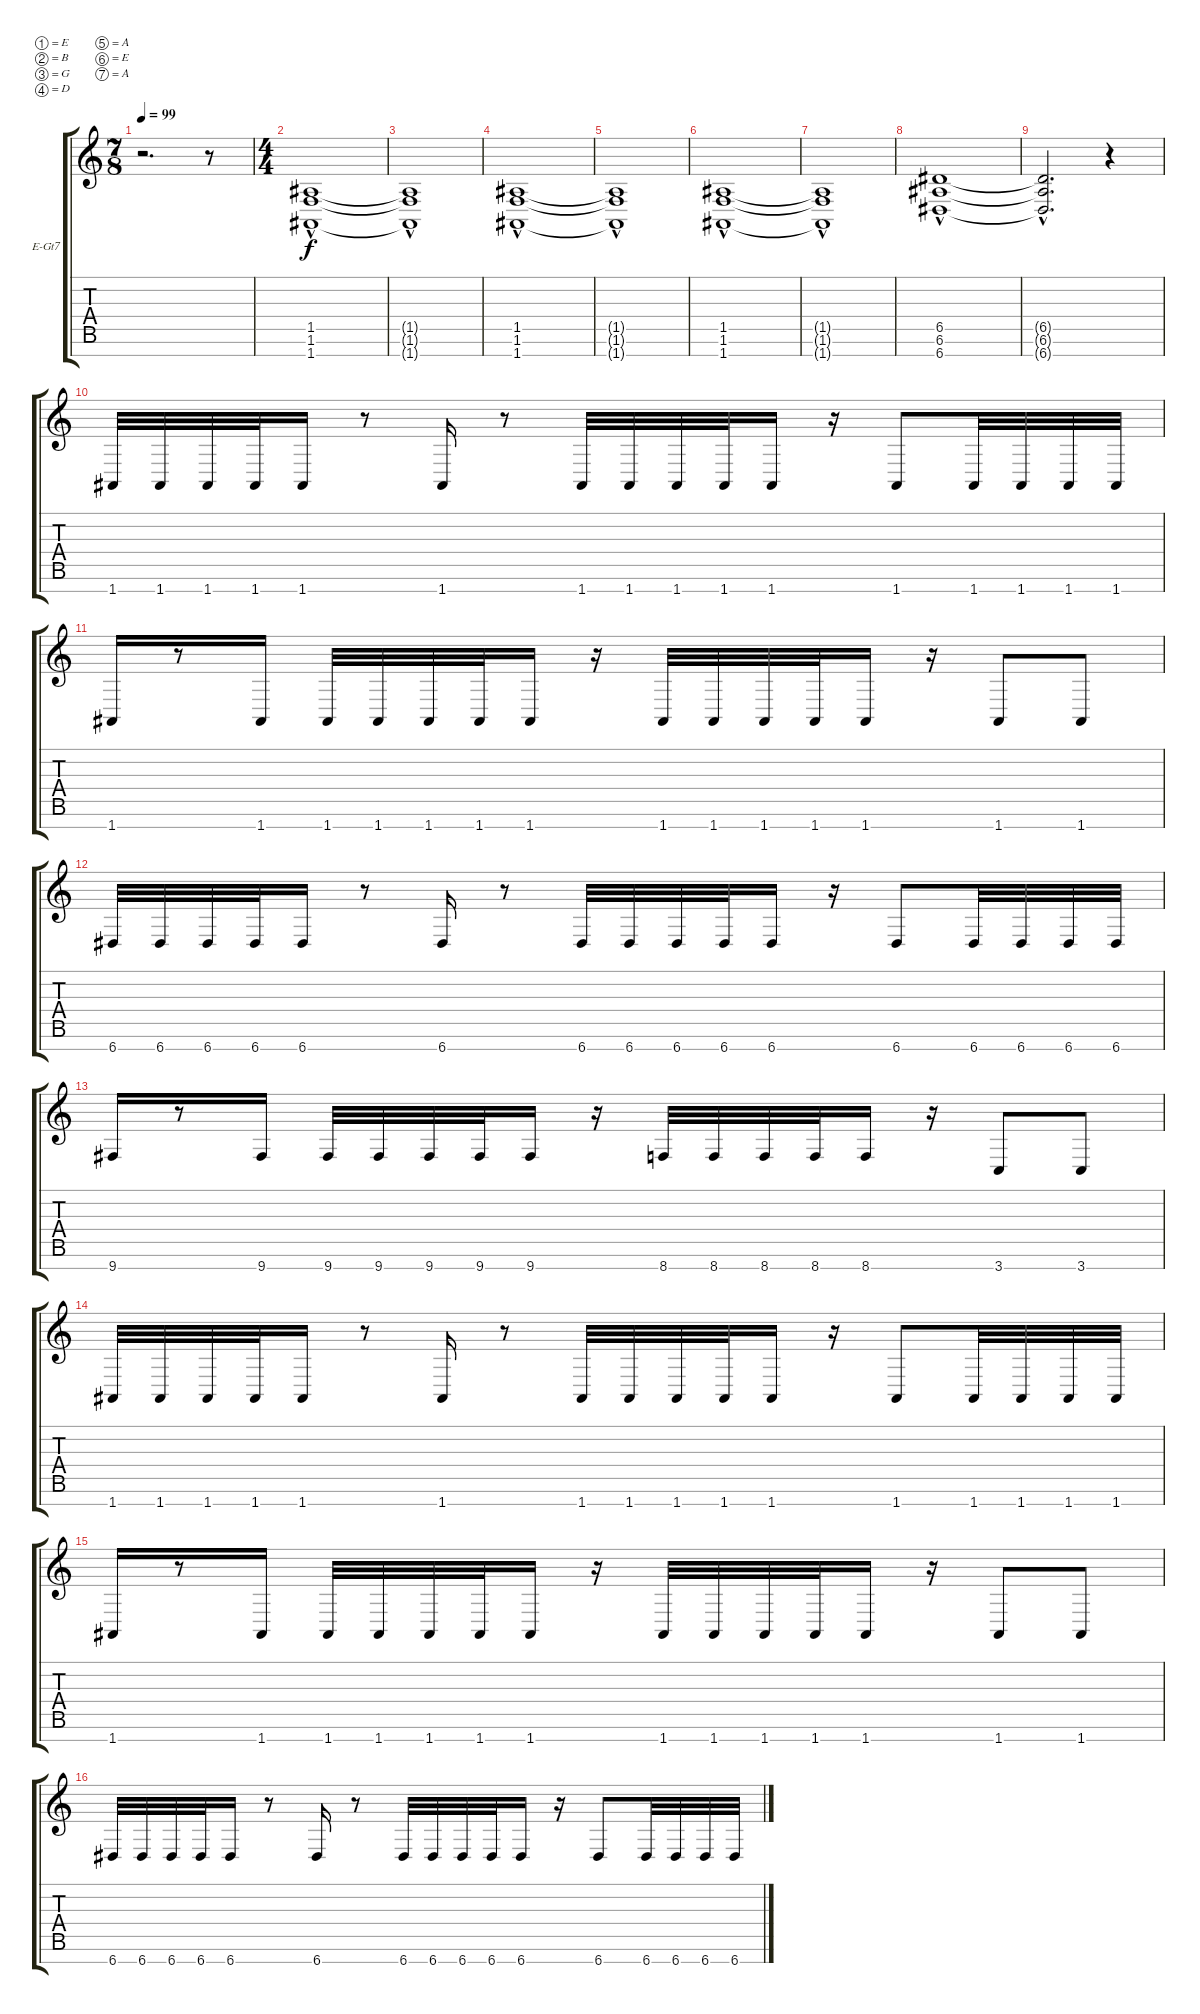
\defaultSystemsLayout 4
\bracketExtendMode groupsimilarinstruments
\firstSystemTrackNameOrientation horizontal
\otherSystemsTrackNameOrientation horizontal
\track ("Electric Guitar" "E-Gt7") {instrument distortionguitar}
\staff {score tabs}
\tuning (E4 B3 G3 D3 A2 E2 A1)
\ts (7 8)
\tempo 99
\clef g2
\ks c
r.2{d dy f instrument distortionguitar} r.8 |
\ts (4 4)
(1.5{hac} 1.6{hac} 1.7{hac}).1 |
(1.7{hac t} 1.6{hac t} 1.5{hac t}).1 |
(1.5{hac} 1.6{hac} 1.7{hac}).1 |
(1.7{hac t} 1.6{hac t} 1.5{hac t}).1 |
(1.5{hac} 1.6{hac} 1.7{hac}).1 |
(1.7{hac t} 1.6{hac t} 1.5{hac t}).1 |
(6.5{hac} 6.6{hac} 6.7{hac}).1 |
(6.7{hac t} 6.6{hac t} 6.5{hac t}).2{d} r.4 |
1.7.32 1.7.32 1.7.32 1.7.32 1.7.16 r.8 1.7.16 r.8 1.7.32 1.7.32 1.7.32 1.7.32 1.7.16 r.16 1.7.8 1.7.32 1.7.32 1.7.32 1.7.32 |
1.7.16 r.8 1.7.16 1.7.32 1.7.32 1.7.32 1.7.32 1.7.16 r.16 1.7.32 1.7.32 1.7.32 1.7.32 1.7.16 r.16 1.7.8 1.7.8 |
6.7.32 6.7.32 6.7.32 6.7.32 6.7.16 r.8 6.7.16 r.8 6.7.32 6.7.32 6.7.32 6.7.32 6.7.16 r.16 6.7.8 6.7.32 6.7.32 6.7.32 6.7.32 |
9.7.16 r.8 9.7.16 9.7.32 9.7.32 9.7.32 9.7.32 9.7.16 r.16 8.7.32 8.7.32 8.7.32 8.7.32 8.7.16 r.16 3.7.8 3.7.8 |
1.7.32 1.7.32 1.7.32 1.7.32 1.7.16 r.8 1.7.16 r.8 1.7.32 1.7.32 1.7.32 1.7.32 1.7.16 r.16 1.7.8 1.7.32 1.7.32 1.7.32 1.7.32 |
1.7.16 r.8 1.7.16 1.7.32 1.7.32 1.7.32 1.7.32 1.7.16 r.16 1.7.32 1.7.32 1.7.32 1.7.32 1.7.16 r.16 1.7.8 1.7.8 |
6.7.32 6.7.32 6.7.32 6.7.32 6.7.16 r.8 6.7.16 r.8 6.7.32 6.7.32 6.7.32 6.7.32 6.7.16 r.16 6.7.8 6.7.32 6.7.32 6.7.32 6.7.32
